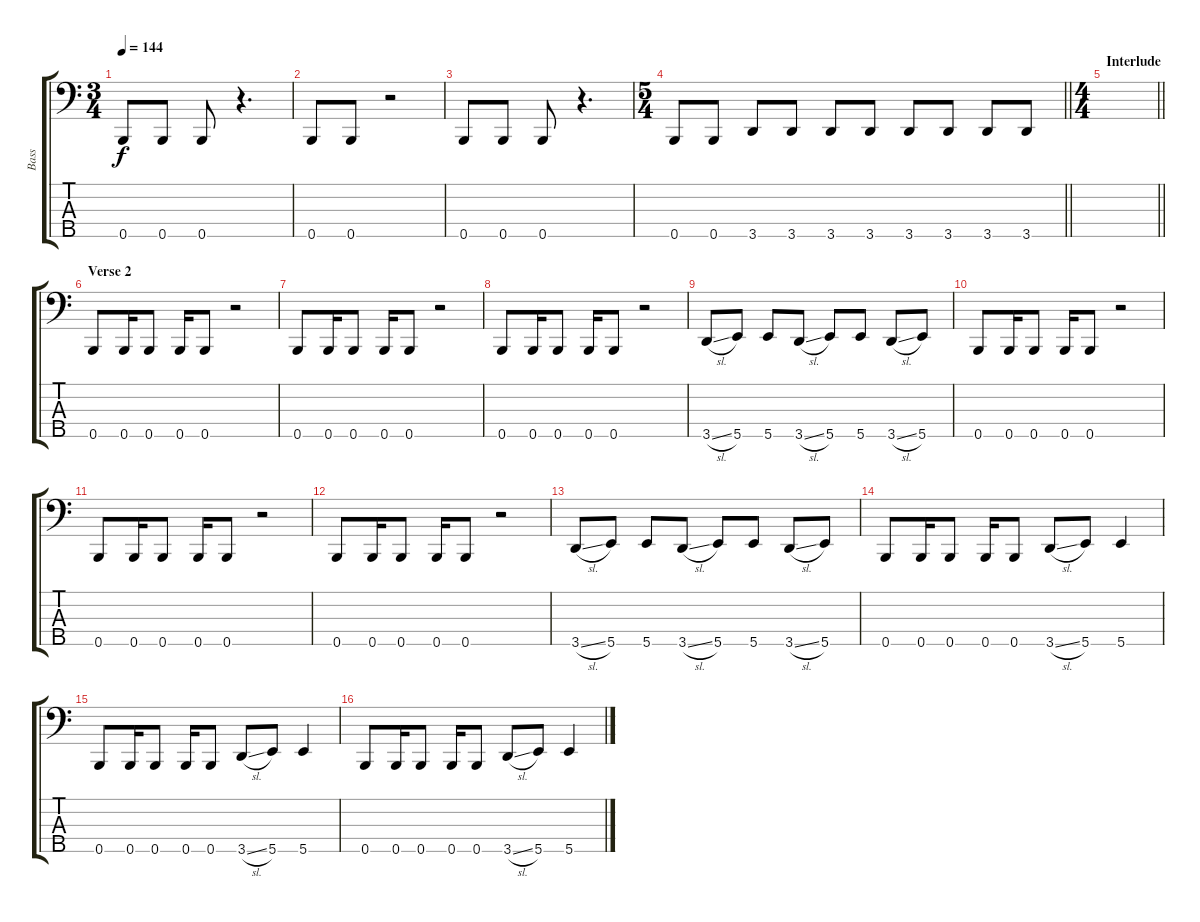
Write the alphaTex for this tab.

\track ("Bass" "Bass") {instrument electricbassfinger}
\staff {score tabs}
\tuning (G2 D2 A1 E1 B0) {hide}
\ts (3 4)
\tempo 144
\clef f4
\ks c
0.5.8{dy f} 0.5.8 0.5.8 r.4{d} |
0.5.8 0.5.8 r.2 |
0.5.8 0.5.8 0.5.8 r.4{d} |
\ts (5 4)
\barLineRight lightlight
0.5.8 0.5.8 3.5.8 3.5.8 3.5.8 3.5.8 3.5.8 3.5.8 3.5.8 3.5.8 |
\ts (4 4)
\section ("" "Interlude")
\barLineRight lightlight
|
\section ("" "Verse 2")
0.5.8 0.5.16 0.5.8 0.5.16 0.5.8 r.2 |
0.5.8 0.5.16 0.5.8 0.5.16 0.5.8 r.2 |
0.5.8 0.5.16 0.5.8 0.5.16 0.5.8 r.2 |
3.5{sl}.8 5.5.8 5.5.8 3.5{sl}.8 5.5.8 5.5.8 3.5{sl}.8 5.5.8 |
0.5.8 0.5.16 0.5.8 0.5.16 0.5.8 r.2 |
0.5.8 0.5.16 0.5.8 0.5.16 0.5.8 r.2 |
0.5.8 0.5.16 0.5.8 0.5.16 0.5.8 r.2 |
3.5{sl}.8 5.5.8 5.5.8 3.5{sl}.8 5.5.8 5.5.8 3.5{sl}.8 5.5.8 |
0.5.8 0.5.16 0.5.8 0.5.16 0.5.8 3.5{sl}.8 5.5.8 5.5.4 |
0.5.8 0.5.16 0.5.8 0.5.16 0.5.8 3.5{sl}.8 5.5.8 5.5.4 |
0.5.8 0.5.16 0.5.8 0.5.16 0.5.8 3.5{sl}.8 5.5.8 5.5.4
